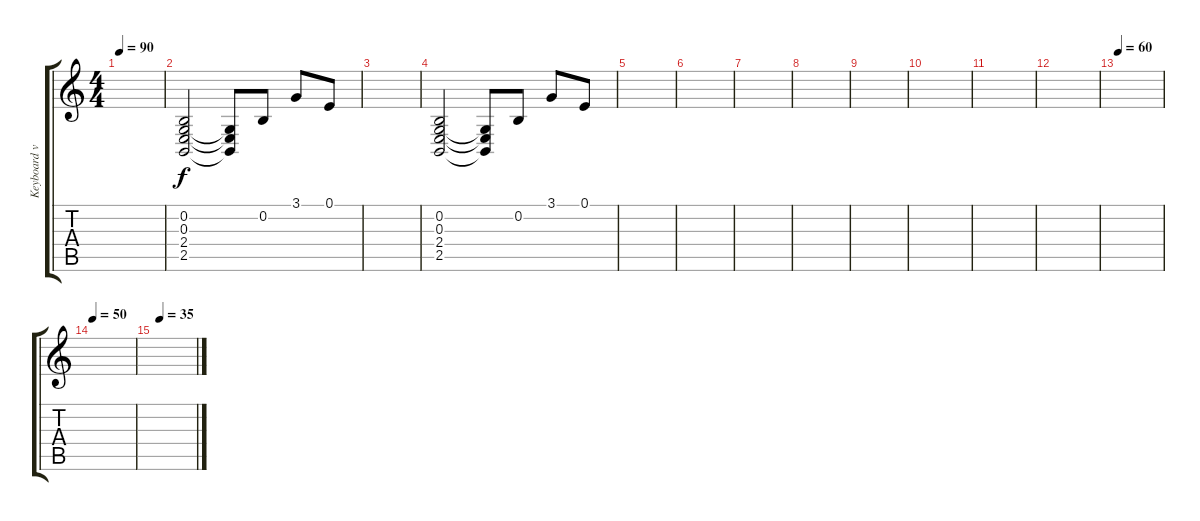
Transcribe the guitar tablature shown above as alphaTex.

\track ("Keyboard vin" "Keyboard v") {instrument honkytonkpiano bank 4}
\staff {score tabs}
\tuning (E4 B3 G3 D3 A2 E2) {hide}
\ts (4 4)
\tempo 90
\clef g2
\ks c
|
(0.2 0.3 2.4 2.5).2 (0.3{t} 2.4{t} 2.5{t}).8 0.2.8 3.1.8 0.1.8 |
|
(0.2 0.3 2.4 2.5).2 (0.3{t} 2.4{t} 2.5{t}).8 0.2.8 3.1.8 0.1.8 |
|
|
|
|
|
|
|
|
\tempo 60
|
\tempo 50
|
\tempo (35 0.125)
